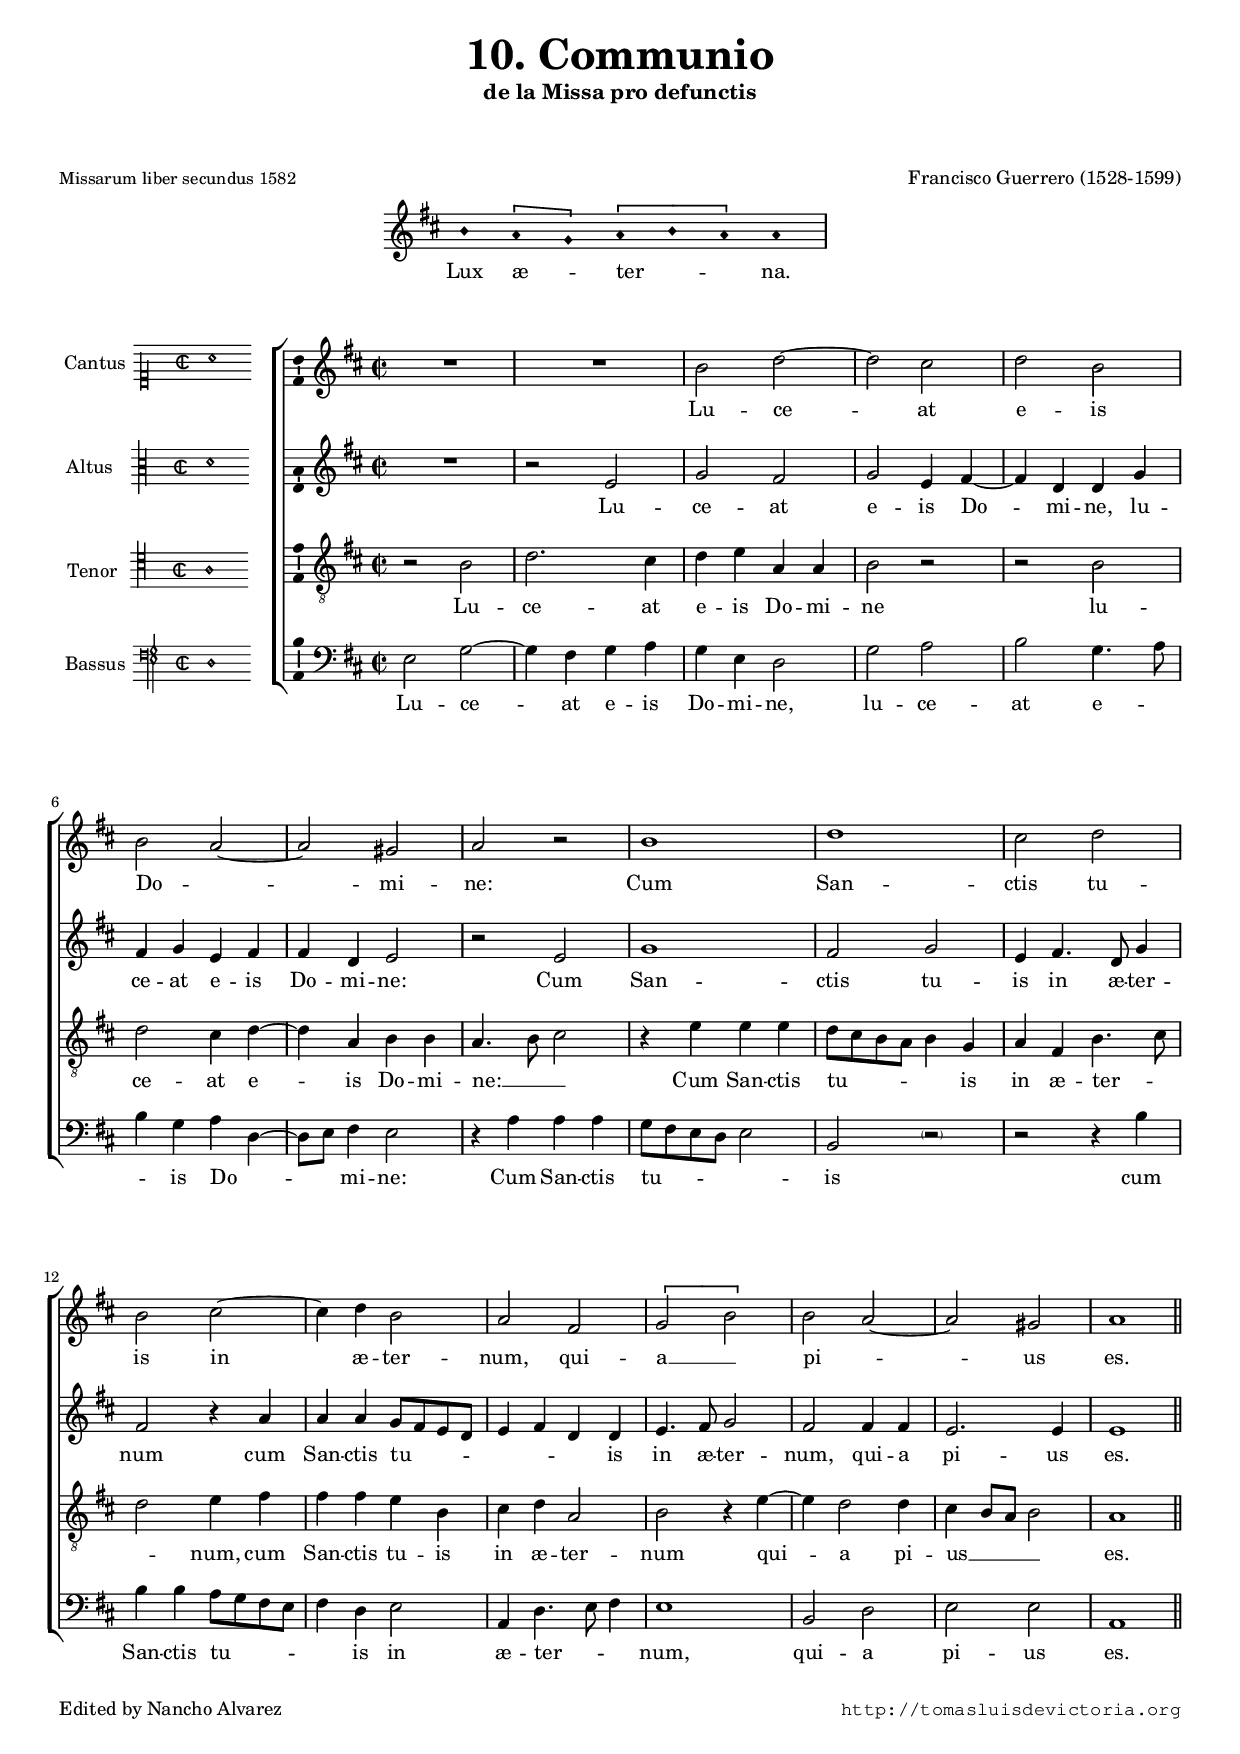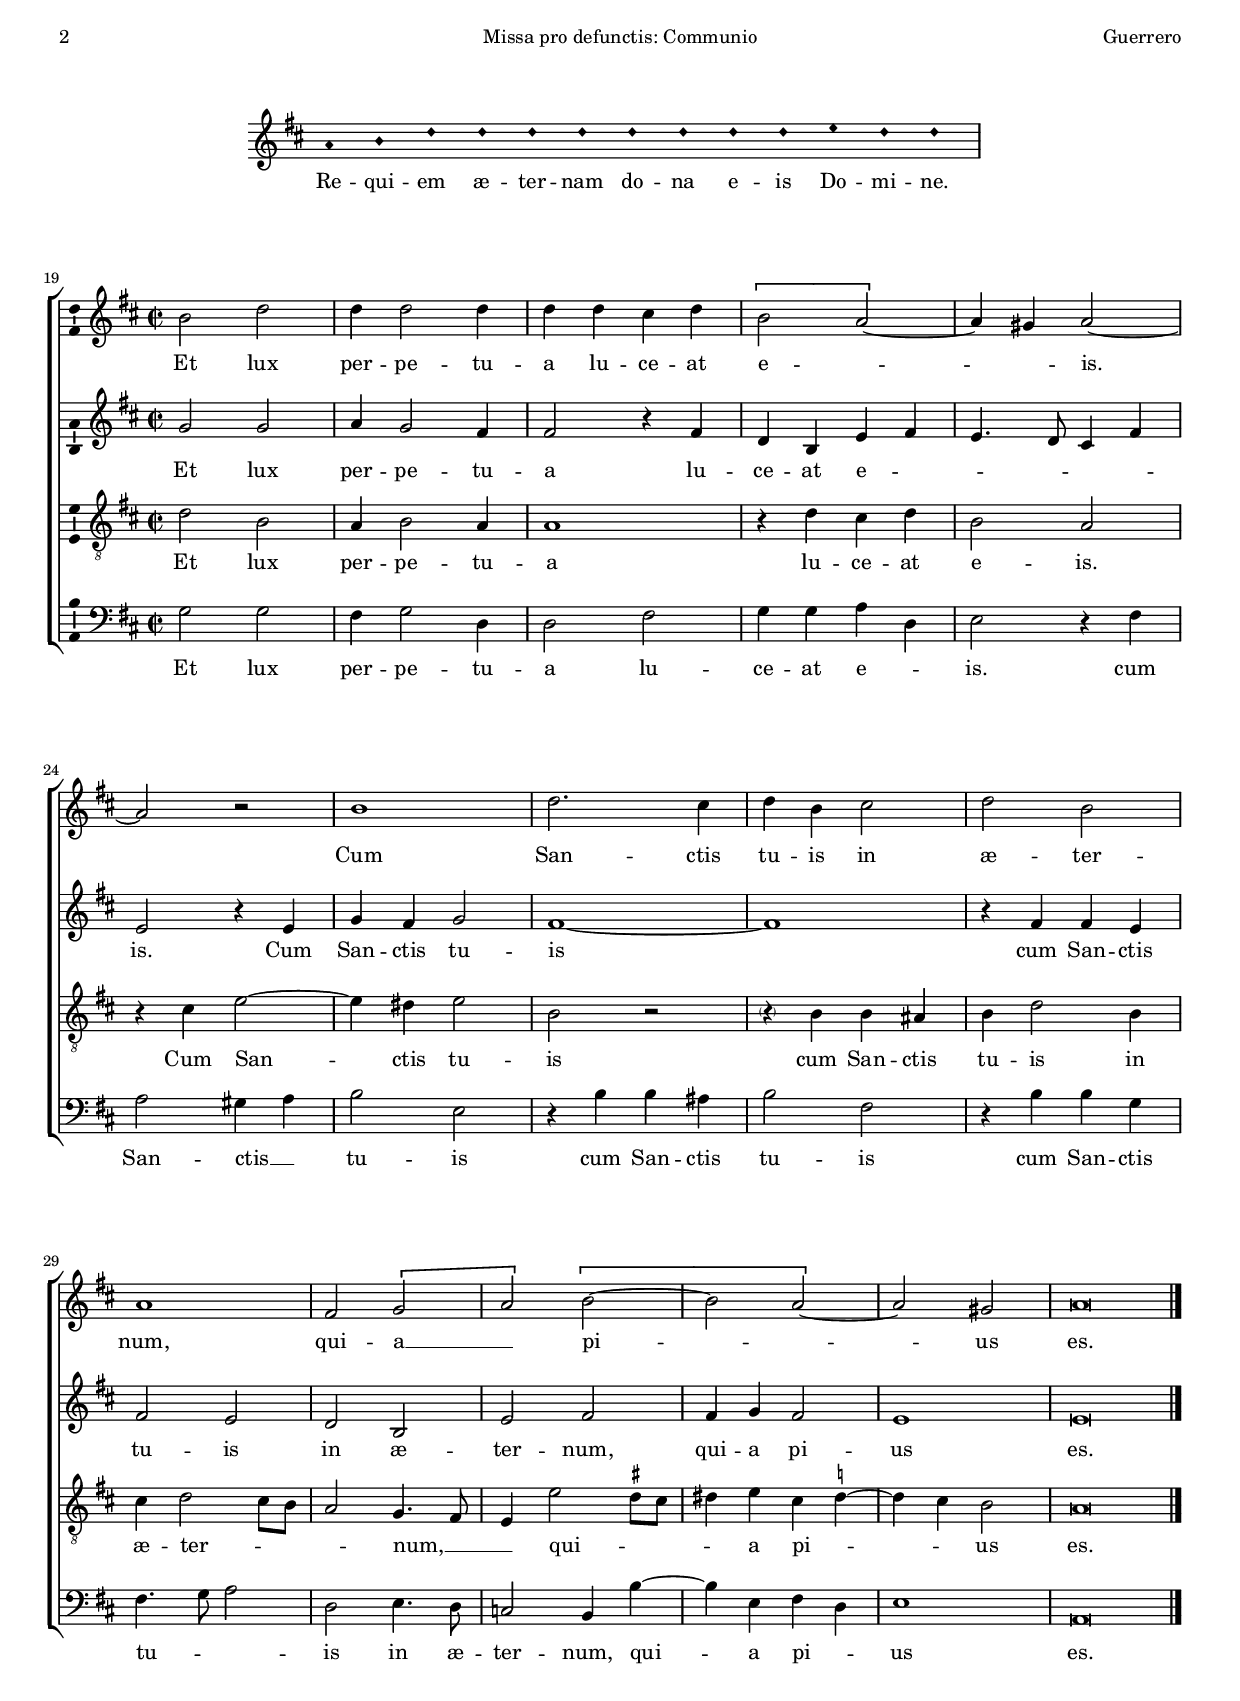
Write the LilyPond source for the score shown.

\version "2.18.0"

#(set-default-paper-size "a4")
#(set-global-staff-size 16.4)
#(ly:set-option 'point-and-click #f)
%mobile -s15.5 -i3.5 -ball

italicas=\override LyricText.font-shape = #'italic
rectas=\override LyricText.font-shape = #'upright
ss=\once \set suggestAccidentals = ##t
incipitwidth = 20

htitle="Missa pro defunctis: Communio"
hcomposer="Guerrero"

\header {
	title=\markup{\fontsize #3 "10. Communio"}
	subtitle="de la Missa pro defunctis"
	subsubtitle=\markup{\null \vspace #2 }
	composer="Francisco Guerrero (1528-1599)"
        pdfauthor=\composer
	%opus="(-)"
	poet=\markup{\smaller "Missarum liber secundus 1582"}
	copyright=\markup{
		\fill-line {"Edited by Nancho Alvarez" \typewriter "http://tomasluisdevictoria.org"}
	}
%	tagline=""
}

\score {\transpose c d {
<<
         \new Voice = "canto" {
                 \override Staff.TimeSignature.stencil = #'()
                 \override Stem.transparent = ##t
                 \set Score.timing = ##f
                 \override NoteHead.style = #'neomensural         
                 \clef "G" 
                 \key a \minor
                 a'4 \[g' f'\] \[g' a' g'\] g' \bar "|"
         }
         \new Lyrics \lyricsto "canto" {
                 Lux æ -- _ ter -- _ _ na. 
         }
>>
        }%transpose

\layout {
        line-width=13\cm 
        %tablet line-width=12\cm
        indent=5.5\cm
        %tablet indent = 4\cm
        ragged-right = ##f
        \override LigatureBracket.padding = #0
}
}

%tablet \pageBreak

global={\key c \major \time 2/2 \skip 1*18 \bar "||" }


cantus=\relative c''{
	R1*2
	a2 c ~
	c b
	c a 
	a g ~
	g fis
	g r
	a1
	c
	b2 c
	a b ~
	b4 c a2
	g e 
	\[f a\]
	a g ~
	g fis
	g1
}

altus=\relative c'{
	R1
	r2 d
	f e
	f2 d4 e ~
	e c c f 
	e f d e
	e c d2
	r2 d
	f1
	e2 f
	d4 e4. c8 f4
	e2 r4 g
	g g f8 e d c
	d4 e c c
	d4. e8 f2
	e2 e4 e
	d2. d4
	d1
}

tenor=\relative c'{
	r2 a
	c2. b4
	c d g, g
	a2 r
	r
	a 
	c b4 c ~
	c g a a
	g4. a8 b2
	r4 d d d
	c8 b a g a4 f
	g e a4. b8
	c2 d4 e
	e e d a
	b c g2
	a r4 d ~
	d c2 c4
	b a8 g a2
	g1
}

bassus=\relative c{
	d2 f ~
	f4 e f g
	f d c2
	f2 g
	a f4. g8
	a4 f g c, ~
	c8 d e4 d2
	r4 g g g
	f8 e d c d2
	a \parenthesize r
	r2 r4 a'
	a a g8 f e d
	e4 c d2
	g,4 c4. d8 e4
	d1
	a2 c
	d d
	g,1
}

textocantus=\lyricmode{
Lu -- ce -- at e -- is
Do -- _ mi -- ne:
Cum San -- ctis tu -- is 
in æ -- ter -- num,
qui -- a __ _ pi -- _ us es.
}

textoaltus=\lyricmode{
Lu -- ce -- at e -- is Do -- mi -- ne,
lu -- ce -- at e -- is Do -- mi -- ne:
Cum San -- ctis tu -- is
in æ -- ter -- num
cum San -- ctis tu -- _ _ _ _ _ _ is
in æ -- ter -- num,
qui -- a pi -- us es.
}

textotenor=\lyricmode{
Lu -- ce -- at e -- is Do -- mi -- ne
lu -- ce -- at e -- is Do -- mi -- ne: __ _ _ 
Cum San -- ctis tu -- _ _ _ _ is 
in æ -- ter -- _ _ num,
cum San -- ctis tu -- is in æ -- ter -- num
qui -- a pi -- us __ _ _ _ es.
}

textobassus=\lyricmode{
Lu -- ce -- at e -- is Do -- mi -- ne,
lu -- ce -- at e -- _ _ is Do -- _ _ mi -- ne:
Cum San -- ctis tu -- _ _ _ _ is
cum San -- ctis tu -- _ _ _ _ is
in æ -- ter -- _ _ num,
qui -- a pi -- us es.
}

incipitcantus=\markup{
	\score{
		{ 
		\set Staff.instrumentName="Cantus "
		\override NoteHead.style = #'neomensural
		\override Rest.style = #'neomensural
		\override Staff.TimeSignature.style = #'neomensural
		\cadenzaOn 
		\clef "petrucci-c1"
		\key c \major
		\time 2/2
		a'1
		} 
	\layout {
		\context {\Voice
			\remove Ligature_bracket_engraver
			\consists Mensural_ligature_engraver
		}
		line-width=\incipitwidth
		indent = 0
	}
	}
}


incipitaltus=\markup{
	\score{
		{ 
		\set Staff.instrumentName="Altus   "
		\override NoteHead.style = #'neomensural
		\override Rest.style = #'neomensural
		\override Staff.TimeSignature.style = #'neomensural
		\cadenzaOn 
		\clef "petrucci-c3"
		\key c \major
		\time 2/2
		d'1
		} 
	\layout {
		\context {\Voice
			\remove Ligature_bracket_engraver
			\consists Mensural_ligature_engraver
		}
		line-width=\incipitwidth
		indent = 0
	}
	}
}

incipittenor=\markup{
	\score{
		{ 
		\set Staff.instrumentName="Tenor  "
		\override NoteHead.style = #'neomensural 
		\override Rest.style = #'neomensural
		\override Staff.TimeSignature.style = #'neomensural
		\cadenzaOn 
		\clef "petrucci-c4"
		\key c \major
		\time 2/2
		a1
		} 
	\layout {
		\context {\Voice
			\remove Ligature_bracket_engraver
			\consists Mensural_ligature_engraver
		}
		line-width=\incipitwidth
		indent=0
	}
	}
}

incipitbassus=\markup{
	\score{
		{ 
		\set Staff.instrumentName="Bassus "
		\override NoteHead.style = #'neomensural 
		\override Rest.style = #'neomensural
		\override Staff.TimeSignature.style = #'neomensural
		\cadenzaOn 
		\clef "petrucci-f4"
		\key c \major
		\time 2/2
		d1
		} 
	\layout {
		\context {\Voice
			\remove Ligature_bracket_engraver
			\consists Mensural_ligature_engraver
		}
		line-width=\incipitwidth
		indent=0
	}
	}
}



\score {\transpose c' d'{
\new ChoirStaff<<

	\new Staff <<\global
	\new Voice="v1" {
		\set Staff.instrumentName=\incipitcantus
		\clef "treble"
		\cantus }
	\new Lyrics \lyricsto "v1" {\textocantus }
	>>

	\new Staff <<\global
	\new Voice="v2" {
		\set Staff.instrumentName=\incipitaltus
		\clef "treble"
		\altus }
	\new Lyrics \lyricsto "v2" {\textoaltus }
	>>
	
	\new Staff <<\global
	\new Voice="v3" {
		\set Staff.instrumentName=\incipittenor
		\clef "G_8"
		\tenor }
	\new Lyrics \lyricsto "v3" {\textotenor }
	>>

	\new Staff <<\global
	\new Voice="v4" {
		\set Staff.instrumentName=\incipitbassus
		\clef "bass"
		\bassus }
	\new Lyrics \lyricsto "v4" {\textobassus }
	>>
	
>>

	}%transpose

\layout{ 
	\context {\Lyrics 
		\override VerticalAxisGroup.minimum-Y-extent = #'(-0.0 . 0.0) 
		%\override LyricText.font-size = #1.2
		\override LyricHyphen.minimum-distance = #0.33
	}
	\context {\Score 
		\override BarNumber.padding = #2 
	}
	\context {\Voice 
		%melismaBusyProperties = #'() 
	}
	%\context { \Staff \RemoveEmptyStaves }
	\context {\Staff 
		\override VerticalAxisGroup.staff-staff-spacing =
			#'((basic-distance . 11) (minimum-distance . 0) (padding . 1))
		\consists Ambitus_engraver 
		\override LigatureBracket.padding = #1
	}
}

%\midi {}

}

%%%%%%%%%%%%%%%%%%%%%%%%%%%%%%%%%%%%%%%%%%%%%%%%%%%%%%%%%%%%%%%%

%tablet \pageBreak

\score {\transpose c d {
<<
         \new Voice = "canto" {
                 \override Staff.TimeSignature.stencil = #'()
                 \override Stem.transparent = ##t
                 \set Score.timing = ##f
                 \override NoteHead.style = #'neomensural         
                 \clef "G" 
                 \key a \minor
                 g'4 a' c'' c'' c'' c'' c'' c'' c'' c'' d'' c'' c'' \bar "|"
         }
         \new Lyrics \lyricsto "canto" {
                 Re -- qui -- em æ -- ter -- nam do -- na e -- is Do -- mi -- ne.
         }
>>
        }%transpose

\layout {
        line-width=15.6\cm 
        %tablet line-width=14.5\cm 
        indent=3.2\cm
        %tablet indent = 2\cm
        ragged-right = ##f
}
}

%tablet \pageBreak

global={\key c \major \time 2/2 \skip 1*16 \bar "|." }


cantus=\relative c''{
	\set Score.currentBarNumber = #19 \bar "|"
	a2 c
	c4 c2 c4
	c c b c
	\[a2 g ~ \]
	g4 fis g2 ~ \break
	g r
	a1
	c2. b4
	c a b2
	c a 
	g1
	e2 \[f
	g\] \[a ~ 
	a g ~ \]
	g fis 
	g\breve*1/2
}

altus=\relative c'{
	f2 f
	g4 f2 e4
	e2 r4 e
	c4 a d e
	d4. c8 b4 e
	d2 r4 d
	f4 e f2
	e1 ~
	e
	r4 e e d
	e2 d
	c2 a 
	d e
	e4 f e2
	d1
	d\breve*1/2
}

tenor=\relative c'{
	c2 a
	g4 a2 g4
	g1
	r4 c b c
	a2 g
	r4 b d2 ~
	d4 cis d2
	a r
	\parenthesize r4 a4 a gis
	a4 c2 a4
	b4 c2 b8 a
	g2 f4. e8
	d4 d'2 \ss cis8 b
	cis4 d b \ss c ~
	c b a2
	g\breve*1/2
}

bassus=\relative c{
	f2 f
	e4 f2 c4
	c2 e
	f4 f g c,
	d2 r4 e
	g2 fis4 g
	a2 d,
	r4 a' a gis
	a2 e
	r4 a a f
	e4. f8 g2
	c,2 d4. c8
	bes2
	a4 a' ~
	a d, e c
	d1
	g,\breve*1/2
}

textocantus=\lyricmode{
Et lux per -- pe -- tu -- a
lu -- ce -- at e -- _ _ is.
Cum San -- ctis tu -- is 
in æ -- ter -- num,
qui -- a __ _ pi -- _ us es.
}

textoaltus=\lyricmode{
Et lux per -- pe -- tu -- a
lu -- ce -- at e -- _ _ _ _ _ is.
Cum San -- ctis tu -- is
cum San -- ctis tu -- is
in æ -- ter -- num,
qui -- a pi -- us es.
}

textotenor=\lyricmode{
Et lux per -- pe -- tu -- a
lu -- ce -- at e -- is.
Cum San -- ctis tu -- is
cum San -- ctis tu -- is
in æ -- ter -- _ _ _ num, __ _ _
qui -- _ _ _ a pi -- _ _ us es.
}

textobassus=\lyricmode{
Et lux per -- pe -- tu -- a 
lu -- ce -- at e -- _ is.
cum San -- ctis __ _ tu -- is
cum San -- ctis tu -- is
cum San -- ctis tu -- _ _ is
in æ -- ter -- num,
qui -- a pi -- _ us es.
}


\score {\transpose c' d'{
\new ChoirStaff<<

	\new Staff <<\global
	\new Voice="v1" {
		\clef "treble"
		\cantus }
	\new Lyrics \lyricsto "v1" {\textocantus }
	>>

	\new Staff <<\global
	\new Voice="v2" {
		\clef "treble"
		\altus }
	\new Lyrics \lyricsto "v2" {\textoaltus }
	>>
	
	\new Staff <<\global
	\new Voice="v3" {
		\clef "G_8"
		\tenor }
	\new Lyrics \lyricsto "v3" {\textotenor }
	>>

	\new Staff <<\global
	\new Voice="v4" {
		\clef "bass"
		\bassus }
	\new Lyrics \lyricsto "v4" {\textobassus }
	>>
	
>>

	}%transpose

\layout{ 
        indent = 0\cm
	\context {\Lyrics 
		\override VerticalAxisGroup.staff-affinity = #UP
		\override VerticalAxisGroup.nonstaff-relatedstaff-spacing =
			#'((basic-distance . 0) (minimum-distance . 0) (padding . 1))
		\override LyricText.font-size = #1.2
		\override LyricHyphen.minimum-distance = #0.5
	}
	\context {\Score 
		tempoHideNote = ##t
		\override BarNumber.padding = #2 
	}
	\context {\Voice 
		%melismaBusyProperties = #'()
		%autoBeaming = ##f
	}
	\context {\Staff 
                %\RemoveEmptyStaves
                %\override VerticalAxisGroup.remove-first = ##t
		\override VerticalAxisGroup.staff-staff-spacing =
			#'((basic-distance . 11) (minimum-distance . 0) (padding . 1))
		\consists Ambitus_engraver 
		\override LigatureBracket.padding = #1
	}
}

%\midi { \mtempo }

}


\paper{
	evenHeaderMarkup=\markup  \fill-line { \fromproperty #'page:page-number-string \htitle \hcomposer }
	oddHeaderMarkup= \markup  \fill-line { \on-the-fly #not-first-page \hcomposer \on-the-fly #not-first-page \htitle \on-the-fly #not-first-page \fromproperty #'page:page-number-string }
	%system-count=20
	%page-count = 8
	ragged-last-bottom = ##f
	indent=3.8\cm
	system-system-spacing =
	#'((basic-distance . 20) (minimum-distance . 0) (padding . 5))
	top-system-spacing = % header
	#'((basic-distance . 12) (minimum-distance . 0) (padding . 0))
	last-bottom-spacing = % footer
	#'((basic-distance . 12) (minimum-distance . 0) (padding . 0))
	markup-system-spacing.padding = #1.5
        score-system-spacing.basic-distance = #10
}
